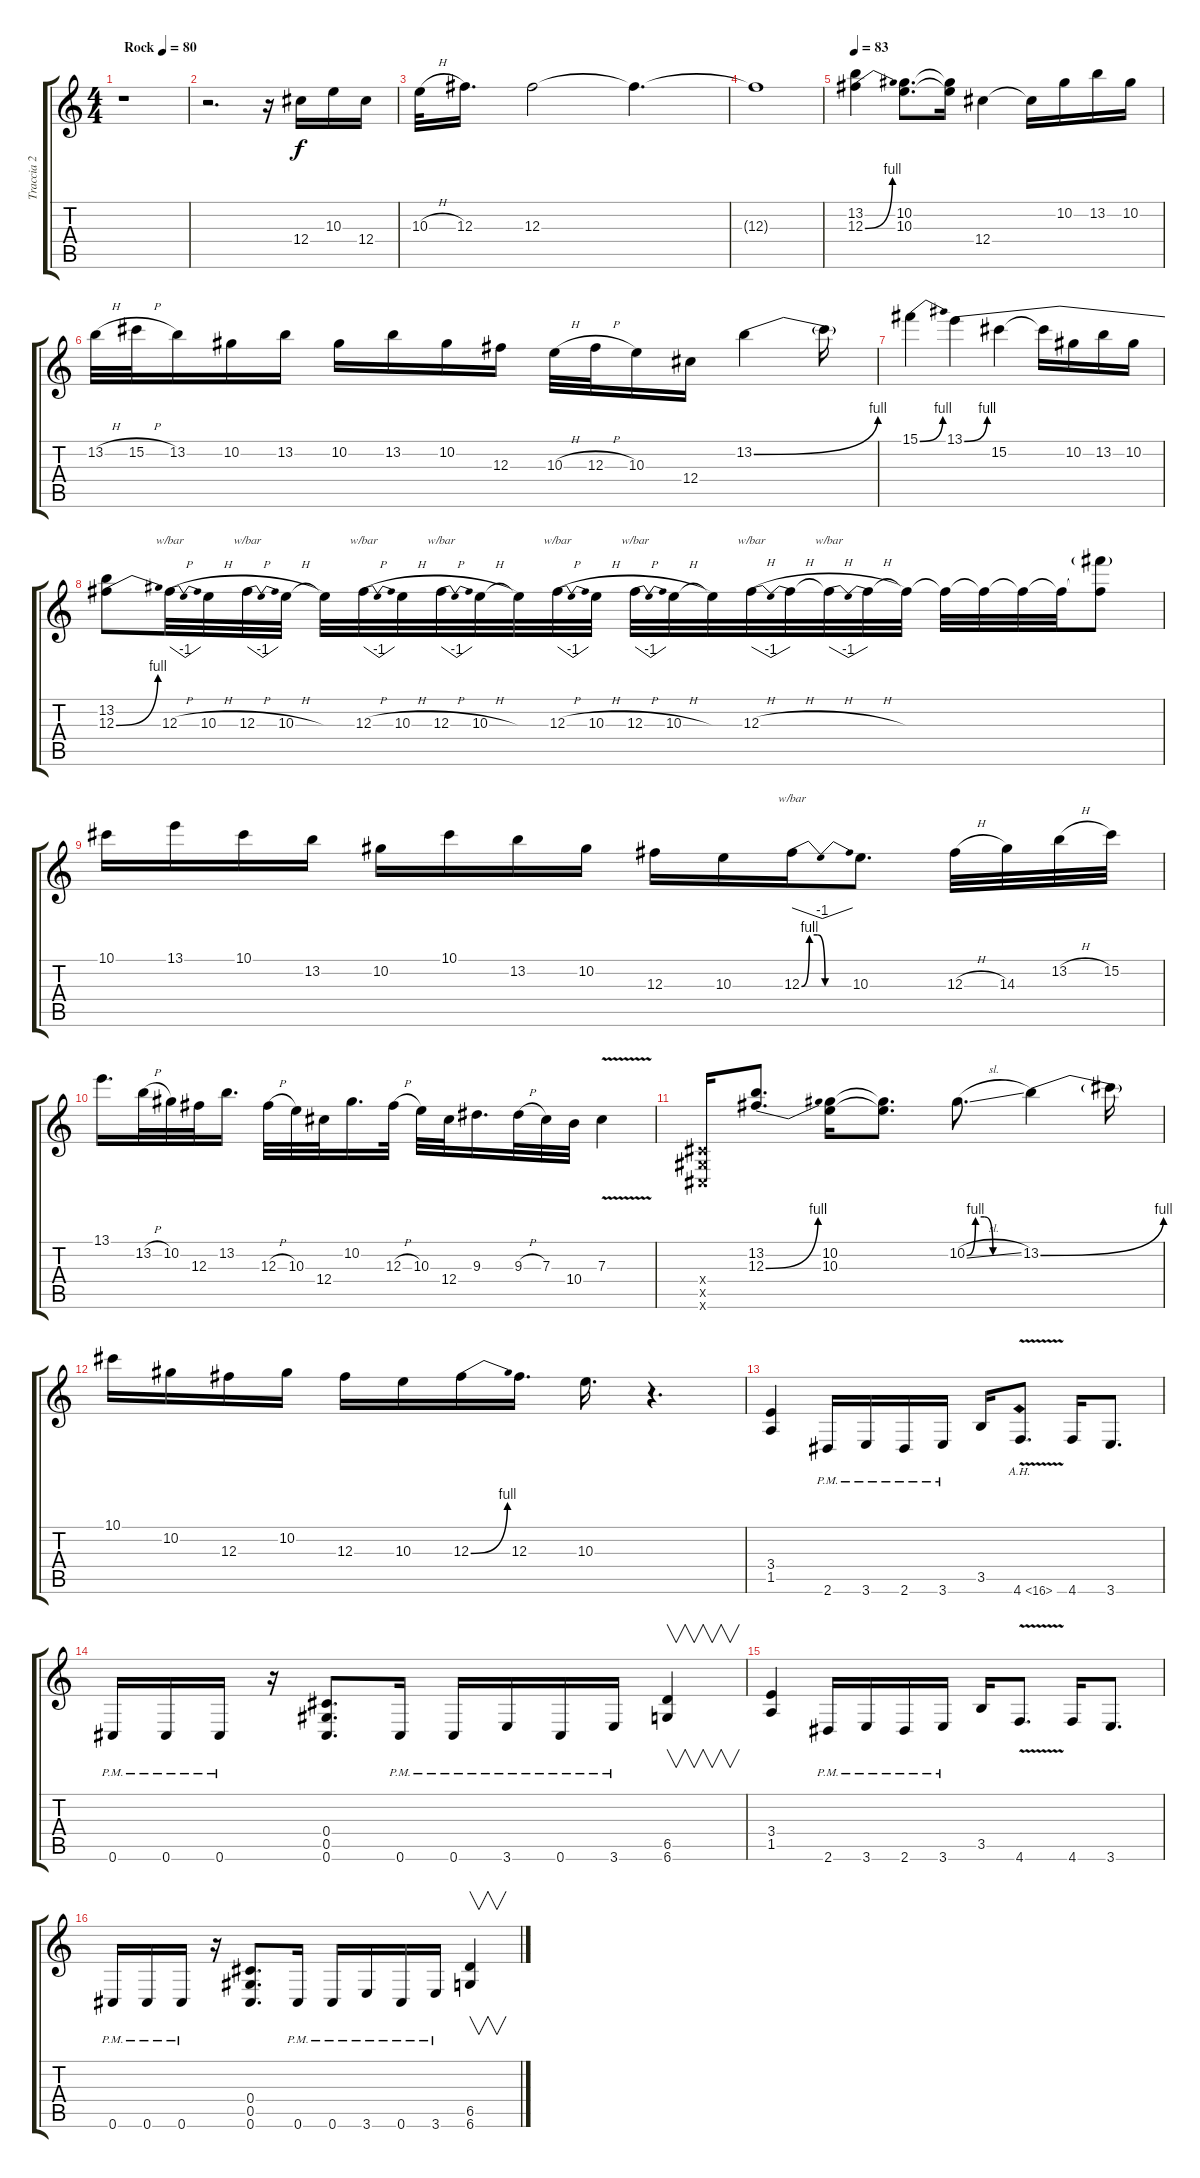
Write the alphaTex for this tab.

\track ("Traccia 2" "Traccia 2") {instrument distortionguitar}
\staff {score tabs}
\tuning (Eb4 Bb3 Gb3 Db3 Ab2 Db2) {hide}
\ts (4 4)
\tempo (80 "Rock")
\clef g2
\ks c
r.1{dy f instrument distortionguitar} |
r.2{d} r.16 12.4.16 10.3.16 12.4.16 |
10.3{h}.32 12.3.16{d} 12.3.2 12.3{t}.4{d} |
12.3{t}.1 |
\tempo 83
(13.2 12.3{be (bend 0 0 60 4)}).4 (10.2 10.3).8{d} (10.2{t} 10.3{t}).16 12.4.4 12.4{t}.16 10.2.16 13.2.16 10.2.16 |
13.2{h}.32 15.2{h}.32 13.2.16 10.2.16 13.2.16 10.2.16 13.2.16 10.2.16 12.3.16 10.3{h}.32 12.3{h}.32 10.3.16 12.4.16 13.2{be (bend 0 0 60 4)}.4 13.2{t}.16 |
15.1{be (bend 0 0 60 4)}.4 13.1{be (bend 0 0 60 4)}.4 15.2.4 15.2{t}.16 10.2.16 13.2.16 10.2.16 |
(13.2 12.3{be (bend 0 0 60 4)}).8 12.3{h}.32{tbe (dip default 0 0 30 -4 60 0)} 10.3{h}.32 12.3{h}.32{tbe (dip default 0 0 30 -4 60 0)} 10.3{h}.32 10.3{t}.32 12.3{h}.32{tbe (dip default 0 0 30 -4 60 0)} 10.3{h}.32 12.3{h}.32{tbe (dip default 0 0 30 -4 60 0)} 10.3{h}.32 10.3{t}.32 12.3{h}.32{tbe (dip default 0 0 30 -4 60 0)} 10.3{h}.32 12.3{h}.32{tbe (dip default 0 0 30 -4 60 0)} 10.3{h}.32 10.3{t}.32 12.3{h}.32{tbe (dip default 0 0 30 -4 60 0)} 12.3{h t}.32 12.3{h t}.32{tbe (dip default 0 0 30 -4 60 0)} 12.3{h t}.32 12.3{t}.32 12.3{t}.32 12.3{t}.32 12.3{t}.32 12.3{t}.32 (13.1{t} 12.3{t}).8 |
10.1.16 13.1.16 10.1.16 13.2.16 10.2.16 10.1.16 13.2.16 10.2.16 12.3.16 10.3.16 12.3{be (custom 0 0 10 4 20 4 30 0 60 0)}.16{tbe (dip default 0 0 30 -4 60 0)} 10.3.8{d} 12.3{h}.32 14.3.32 13.2{h}.32 15.2.32 |
13.1.16{d} 13.2{h}.32 10.2.32 12.3.32 13.2.16{d} 12.3{h}.32 10.3.32 12.4.32 10.2.16{d} 12.3{h}.32 10.3.32 12.4.32 9.3.16{d} 9.3{h}.32 7.3.32 10.4.32 7.3{v}.4 |
(0.4{x} 0.5{x} 0.6{x}).16 (13.2 12.3{be (bend 0 0 60 4)}).8{d} (10.2 10.3).16 (10.2{t} 10.3{t}).8{d} 10.2{be (custom 0 0 10 4 20 4 30 0 60 0) sl}.8{d} 13.2{be (bend 0 0 60 4)}.4 13.2{t}.16 |
10.1.16 10.2.16 12.3.16 10.2.16 12.3.16 10.3.16 12.3{be (bend 0 0 60 4)}.16 12.3.16{d} 10.3.16{d} r.4{d} |
(3.4 1.5).4 2.6{pm}.16 3.6{pm}.16 2.6{pm}.16 3.6{pm}.16 3.5.16 4.6{ah 12 v}.8{d} 4.6.16 3.6.8{d} |
0.6{pm}.16 0.6{pm}.16 0.6{pm}.16 r.16 (0.4 0.5 0.6).8{d} 0.6{pm}.16 0.6{pm}.16 3.6{pm}.16 0.6{pm}.16 3.6{pm}.16 (6.5 6.6).4{v} |
(3.4 1.5).4 2.6{pm}.16 3.6{pm}.16 2.6{pm}.16 3.6{pm}.16 3.5.16 4.6{v}.8{d} 4.6.16 3.6.8{d} |
0.6{pm}.16 0.6{pm}.16 0.6{pm}.16 r.16 (0.4 0.5 0.6).8{d} 0.6{pm}.16 0.6{pm}.16 3.6{pm}.16 0.6{pm}.16 3.6{pm}.16 (6.5 6.6).4{v}
